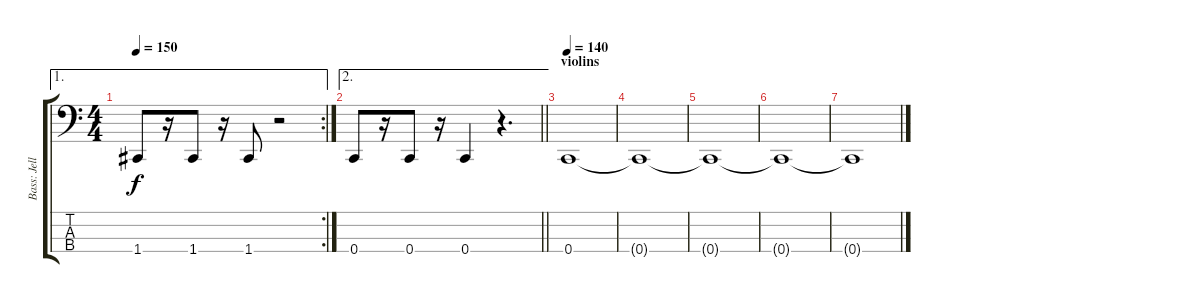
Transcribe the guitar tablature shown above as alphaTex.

\track ("Bass: Jelle" "Bass: Jell") {instrument electricbasspick}
\staff {score tabs}
\tuning (F2 C2 G1 C1) {hide}
\ae 1
\rc 2
\ts (4 4)
\tempo 150
\clef f4
\ks c
1.4.8{dy f} r.16 1.4.8 r.16 1.4.8 r.2 |
\ae 2
\barLineRight lightlight
0.4.8 r.16 0.4.8 r.16 0.4.4 r.4{d} |
\section ("" "violins")
\tempo 140
0.4.1 |
0.4{t}.1{volume 0} |
0.4{t}.1 |
0.4{t}.1 |
0.4{t}.1
